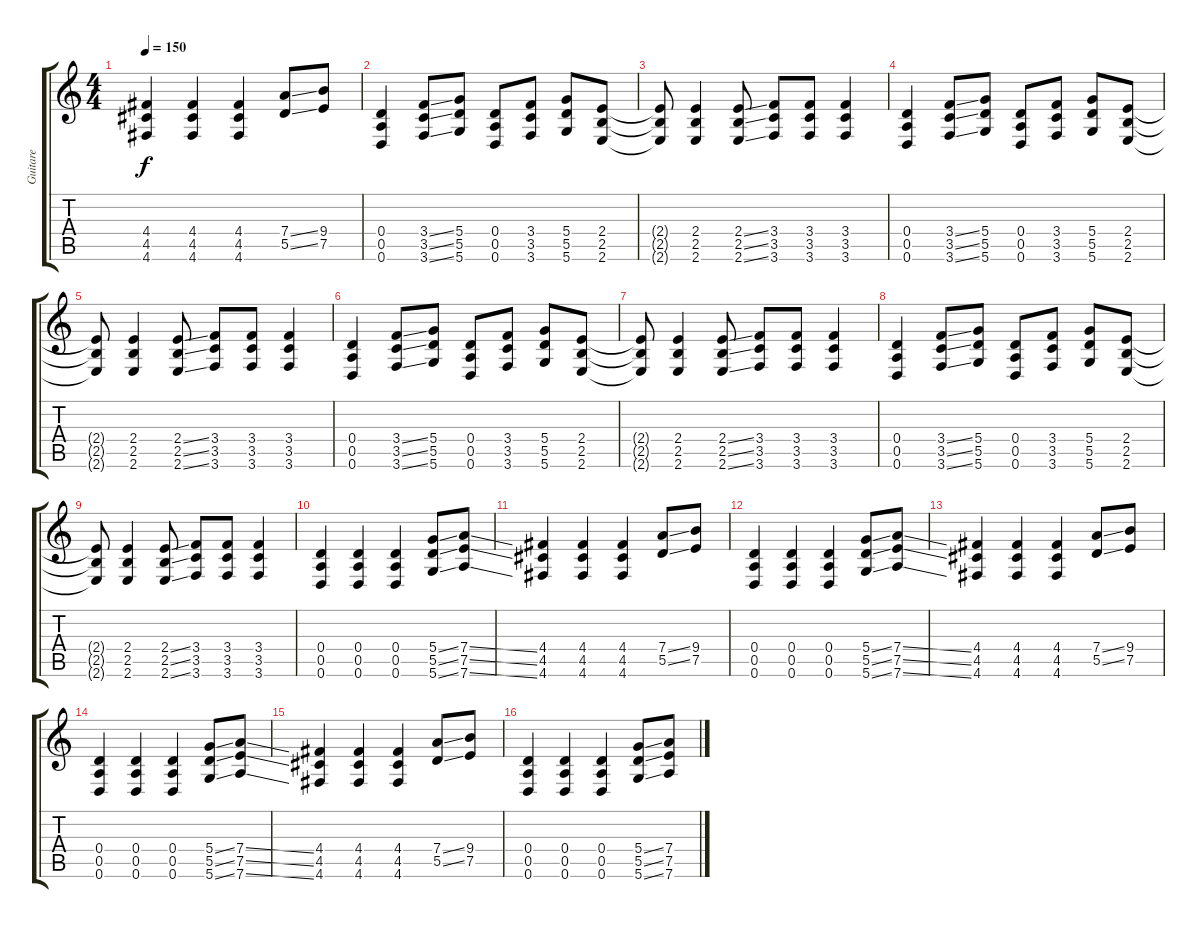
\track ("Guitare" "Guitare") {instrument distortionguitar}
\staff {score tabs}
\tuning (E4 B3 G3 D3 A2 D2) {hide}
\ts (4 4)
\tempo 150
\clef g2
\ks c
(4.4 4.5 4.6).4{dy f} (4.4 4.5 4.6).4 (4.4 4.5 4.6).4 (7.4{ss} 5.5{ss}).8 (9.4 7.5).8 |
\section ("" "")
(0.4 0.5 0.6).4 (3.4{ss} 3.5{ss} 3.6{ss}).8 (5.4 5.5 5.6).8 (0.4 0.5 0.6).8 (3.4 3.5 3.6).8 (5.4 5.5 5.6).8 (2.4 2.5 2.6).8 |
(2.4{t} 2.5{t} 2.6{t}).8 (2.4 2.5 2.6).4 (2.4{ss} 2.5{ss} 2.6{ss}).8 (3.4 3.5 3.6).8 (3.4 3.5 3.6).8 (3.4 3.5 3.6).4 |
(0.4 0.5 0.6).4 (3.4{ss} 3.5{ss} 3.6{ss}).8 (5.4 5.5 5.6).8 (0.4 0.5 0.6).8 (3.4 3.5 3.6).8 (5.4 5.5 5.6).8 (2.4 2.5 2.6).8 |
(2.4{t} 2.5{t} 2.6{t}).8 (2.4 2.5 2.6).4 (2.4{ss} 2.5{ss} 2.6{ss}).8 (3.4 3.5 3.6).8 (3.4 3.5 3.6).8 (3.4 3.5 3.6).4 |
(0.4 0.5 0.6).4 (3.4{ss} 3.5{ss} 3.6{ss}).8 (5.4 5.5 5.6).8 (0.4 0.5 0.6).8 (3.4 3.5 3.6).8 (5.4 5.5 5.6).8 (2.4 2.5 2.6).8 |
(2.4{t} 2.5{t} 2.6{t}).8 (2.4 2.5 2.6).4 (2.4{ss} 2.5{ss} 2.6{ss}).8 (3.4 3.5 3.6).8 (3.4 3.5 3.6).8 (3.4 3.5 3.6).4 |
(0.4 0.5 0.6).4 (3.4{ss} 3.5{ss} 3.6{ss}).8 (5.4 5.5 5.6).8 (0.4 0.5 0.6).8 (3.4 3.5 3.6).8 (5.4 5.5 5.6).8 (2.4 2.5 2.6).8 |
(2.4{t} 2.5{t} 2.6{t}).8 (2.4 2.5 2.6).4 (2.4{ss} 2.5{ss} 2.6{ss}).8 (3.4 3.5 3.6).8 (3.4 3.5 3.6).8 (3.4 3.5 3.6).4 |
\section ("" "")
(0.4 0.5 0.6).4 (0.4 0.5 0.6).4 (0.4 0.5 0.6).4 (5.4{ss} 5.5{ss} 5.6{ss}).8 (7.4{ss} 7.5{ss} 7.6{ss}).8 |
(4.4 4.5 4.6).4 (4.4 4.5 4.6).4 (4.4 4.5 4.6).4 (7.4{ss} 5.5{ss}).8 (9.4 7.5).8 |
(0.4 0.5 0.6).4 (0.4 0.5 0.6).4 (0.4 0.5 0.6).4 (5.4{ss} 5.5{ss} 5.6{ss}).8 (7.4{ss} 7.5{ss} 7.6{ss}).8 |
(4.4 4.5 4.6).4 (4.4 4.5 4.6).4 (4.4 4.5 4.6).4 (7.4{ss} 5.5{ss}).8 (9.4 7.5).8 |
(0.4 0.5 0.6).4 (0.4 0.5 0.6).4 (0.4 0.5 0.6).4 (5.4{ss} 5.5{ss} 5.6{ss}).8 (7.4{ss} 7.5{ss} 7.6{ss}).8 |
(4.4 4.5 4.6).4 (4.4 4.5 4.6).4 (4.4 4.5 4.6).4 (7.4{ss} 5.5{ss}).8 (9.4 7.5).8 |
(0.4 0.5 0.6).4 (0.4 0.5 0.6).4 (0.4 0.5 0.6).4 (5.4{ss} 5.5{ss} 5.6{ss}).8 (7.4{ss} 7.5{ss} 7.6{ss}).8
